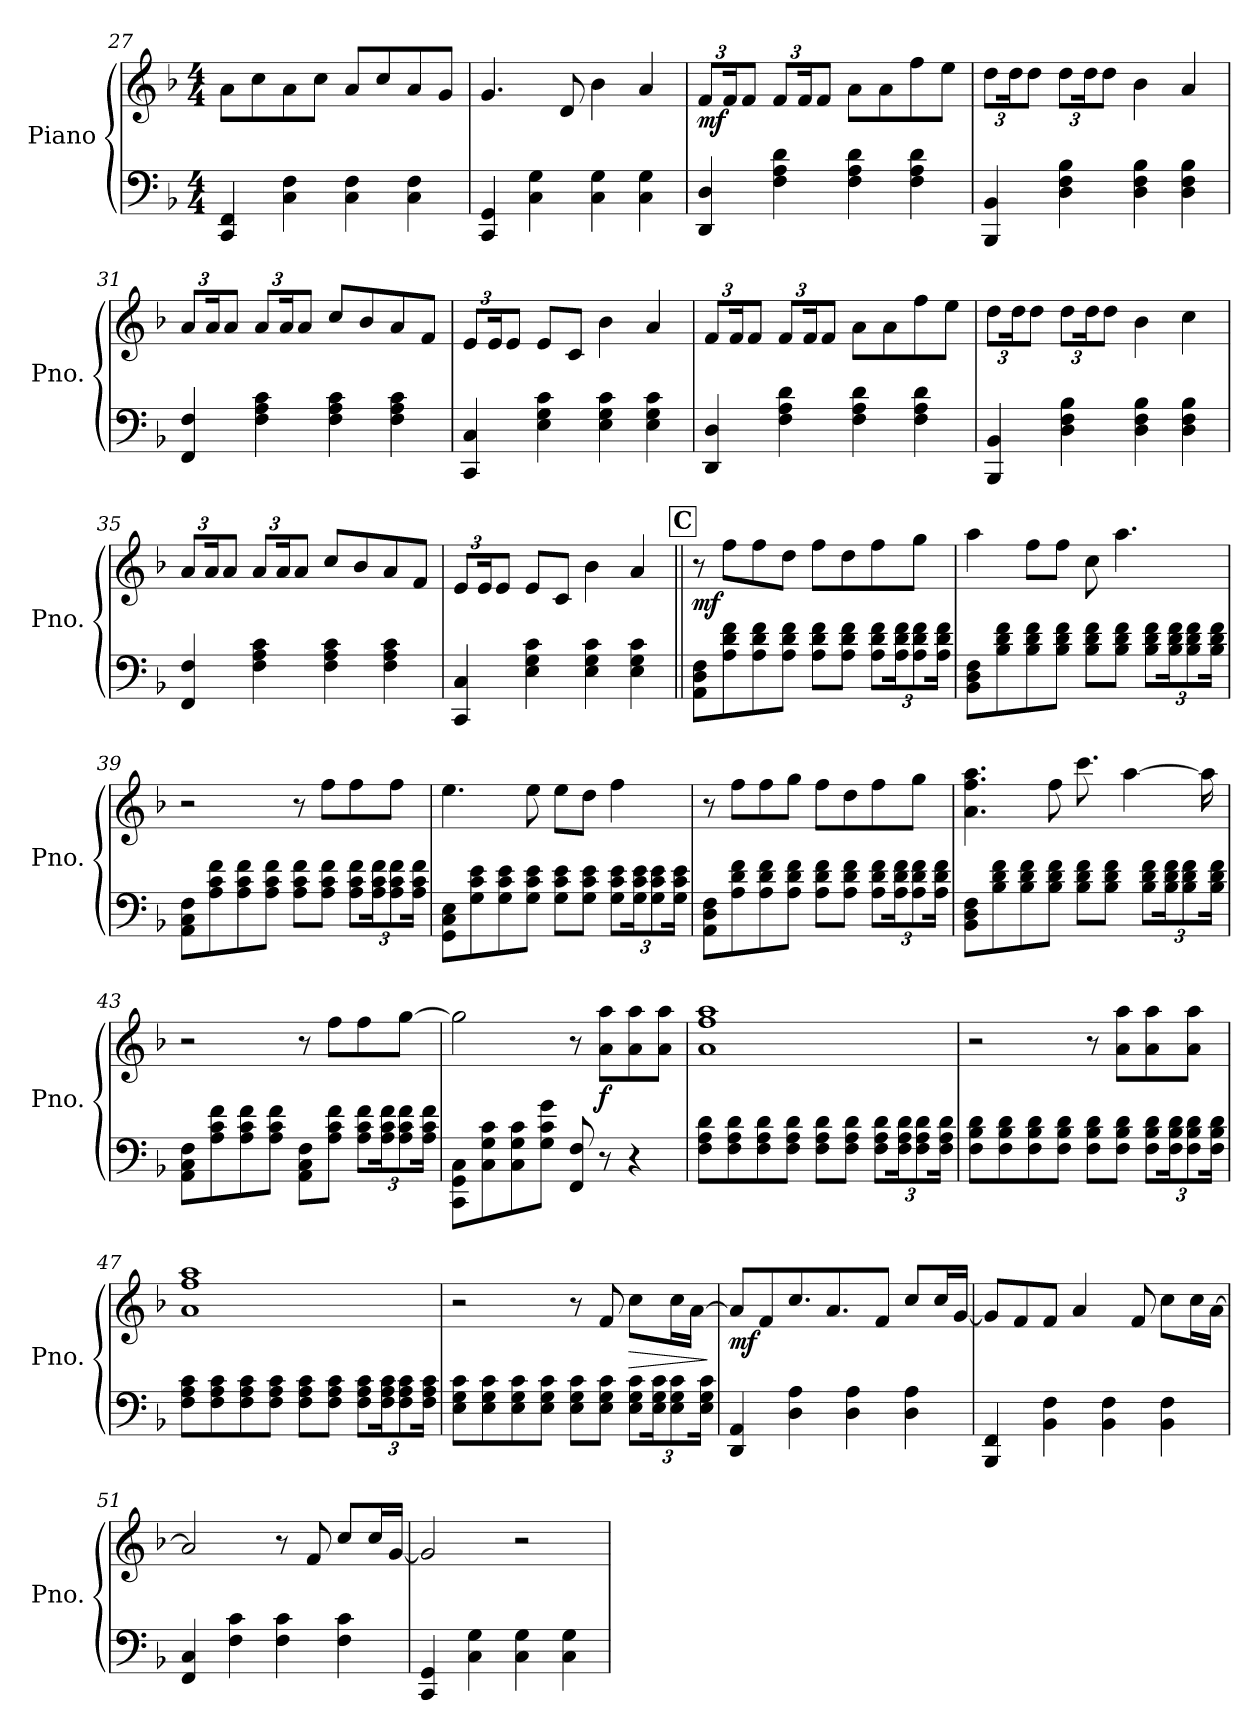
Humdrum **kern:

**kern	**kern	**dynam
*part1	*part1	*part1
*staff2	*staff1	*staff1/2
*I"Piano	*	*
*I'Pno.	*	*
!!LO:PB:g=z
*clefF4	*clefG2	*
*k[b-]	*k[b-]	*
*M4/4	*M4/4	*
=27	=27	=27
4CC/ 4FF/	8a\L	.
.	8cc\	.
4C\ 4F\	8a\	.
.	8cc\J	.
4C\ 4F\	8a/L	.
.	8cc/	.
4C\ 4F\	8a/	.
.	8g/J	.
=28	=28	=28
4CC/ 4GG/	4.g/	.
4C\ 4G\	.	.
.	8d/	.
4C\ 4G\	4b-\	.
4C\ 4G\	4a/	.
=29	=29	=29
*	*Xbrackettup	*
!	!	!LO:DY:b
4DD/ 4D/	12f/L	mf
.	24f/K	.
.	8f/J	.
4F\ 4A\ 4d\	12f/L	.
.	24f/K	.
.	8f/J	.
4F\ 4A\ 4d\	8a\L	.
.	8a\	.
4F\ 4A\ 4d\	8ff\	.
.	8ee\J	.
=30	=30	=30
4BBB-/ 4BB-/	12dd\L	.
.	24dd\K	.
.	8dd\J	.
4D\ 4F\ 4B-\	12dd\L	.
.	24dd\K	.
.	8dd\J	.
4D\ 4F\ 4B-\	4b-\	.
4D\ 4F\ 4B-\	4a/	.
=31	=31	=31
4FF/ 4F/	12a/L	.
.	24a/K	.
.	8a/J	.
4F\ 4A\ 4c\	12a/L	.
.	24a/K	.
.	8a/J	.
4F\ 4A\ 4c\	8cc/L	.
.	8b-/	.
4F\ 4A\ 4c\	8a/	.
.	8f/J	.
!!LO:LB:g=z
=32	=32	=32
4CC/ 4C/	12e/L	.
.	24e/K	.
.	8e/J	.
4E\ 4G\ 4c\	8e/L	.
.	8c/J	.
4E\ 4G\ 4c\	4b-\	.
4E\ 4G\ 4c\	4a/	.
=33	=33	=33
4DD/ 4D/	12f/L	.
.	24f/K	.
.	8f/J	.
4F\ 4A\ 4d\	12f/L	.
.	24f/K	.
.	8f/J	.
4F\ 4A\ 4d\	8a\L	.
.	8a\	.
4F\ 4A\ 4d\	8ff\	.
.	8ee\J	.
=34	=34	=34
4BBB-/ 4BB-/	12dd\L	.
.	24dd\K	.
.	8dd\J	.
4D\ 4F\ 4B-\	12dd\L	.
.	24dd\K	.
.	8dd\J	.
4D\ 4F\ 4B-\	4b-\	.
4D\ 4F\ 4B-\	4cc\	.
=35	=35	=35
4FF/ 4F/	12a/L	.
.	24a/K	.
.	8a/J	.
4F\ 4A\ 4c\	12a/L	.
.	24a/K	.
.	8a/J	.
4F\ 4A\ 4c\	8cc/L	.
.	8b-/	.
4F\ 4A\ 4c\	8a/	.
.	8f/J	.
=36	=36	=36
4CC/ 4C/	12e/L	.
.	24e/K	.
.	8e/J	.
4E\ 4G\ 4c\	8e/L	.
.	8c/J	.
4E\ 4G\ 4c\	4b-\	.
4E\ 4G\ 4c\	4a/	.
!!LO:LB:g=z
!!LO:REH:place=s1:a:B:fs=14:t=C
=37||	=37||	=37||
!	!	!LO:DY:b
8AA\ 8D\ 8F\L	8r	mf
8A\ 8d\ 8f\	8ff\L	.
8A\ 8d\ 8f\	8ff\	.
8A\ 8d\ 8f\J	8dd\J	.
8A\ 8d\ 8f\L	8ff\L	.
8A\ 8d\ 8f\J	8dd\	.
*Xbrackettup	*	*
12A\ 12d\ 12f\L	8ff\	.
24A\ 24d\ 24f\K	.	.
12A\ 12d\ 12f\	8gg\J	.
24A\ 24d\ 24f\Jk	.	.
=38	=38	=38
8BB-\ 8D\ 8F\L	4aa\	.
8B-\ 8d\ 8f\	.	.
8B-\ 8d\ 8f\	8ff\L	.
8B-\ 8d\ 8f\J	8ff\J	.
8B-\ 8d\ 8f\L	8cc\	.
8B-\ 8d\ 8f\J	4.aa\	.
12B-\ 12d\ 12f\L	.	.
24B-\ 24d\ 24f\K	.	.
12B-\ 12d\ 12f\	.	.
24B-\ 24d\ 24f\Jk	.	.
=39	=39	=39
8AA\ 8C\ 8F\L	2r	.
8A\ 8c\ 8f\	.	.
8A\ 8c\ 8f\	.	.
8A\ 8c\ 8f\J	.	.
8A\ 8c\ 8f\L	8r	.
8A\ 8c\ 8f\J	8ff\L	.
12A\ 12c\ 12f\L	8ff\	.
24A\ 24c\ 24f\K	.	.
12A\ 12c\ 12f\	8ff\J	.
24A\ 24c\ 24f\Jk	.	.
!!LO:LB:g=z
=40	=40	=40
8GG\ 8C\ 8E\L	4.ee\	.
8G\ 8c\ 8e\	.	.
8G\ 8c\ 8e\	.	.
8G\ 8c\ 8e\J	8ee\	.
8G\ 8c\ 8e\L	8ee\L	.
8G\ 8c\ 8e\J	8dd\J	.
12G\ 12c\ 12e\L	4ff\	.
24G\ 24c\ 24e\K	.	.
12G\ 12c\ 12e\	.	.
24G\ 24c\ 24e\Jk	.	.
=41	=41	=41
8AA\ 8D\ 8F\L	8r	.
8A\ 8d\ 8f\	8ff\L	.
8A\ 8d\ 8f\	8ff\	.
8A\ 8d\ 8f\J	8gg\J	.
8A\ 8d\ 8f\L	8ff\L	.
8A\ 8d\ 8f\J	8dd\	.
12A\ 12d\ 12f\L	8ff\	.
24A\ 24d\ 24f\K	.	.
12A\ 12d\ 12f\	8gg\J	.
24A\ 24d\ 24f\Jk	.	.
=42	=42	=42
8BB-\ 8D\ 8F\L	4.a\ 4.ff\ 4.aa\	.
8B-\ 8d\ 8f\	.	.
8B-\ 8d\ 8f\	.	.
8B-\ 8d\ 8f\J	8ff\	.
8B-\ 8d\ 8f\L	8.ccc\	.
8B-\ 8d\ 8f\J	.	.
.	[4aa\	.
12B-\ 12d\ 12f\L	.	.
24B-\ 24d\ 24f\K	.	.
12B-\ 12d\ 12f\	.	.
.	16aa\]	.
24B-\ 24d\ 24f\Jk	.	.
!!LO:LB:g=z
=43	=43	=43
8AA\ 8C\ 8F\L	2r	.
8A\ 8c\ 8f\	.	.
8A\ 8c\ 8f\	.	.
8A\ 8c\ 8f\J	.	.
8AA\ 8C\ 8F\L	8r	.
8A\ 8c\ 8f\J	8ff\L	.
12A\ 12c\ 12f\L	8ff\	.
24A\ 24c\ 24f\K	.	.
12A\ 12c\ 12f\	[8gg\J	.
24A\ 24c\ 24f\Jk	.	.
=44	=44	=44
8CC\ 8GG\ 8C\L	2gg\]	.
8C\ 8G\ 8c\	.	.
8C\ 8G\ 8c\	.	.
8G\ 8c\ 8g\J	.	.
8FF/ 8F/	8r	.
!	!	!LO:DY:b
8r	8a\ 8aa\L	f
4r	8a\ 8aa\	.
.	8a\ 8aa\J	.
=45	=45	=45
8F\ 8A\ 8d\L	1a 1ff 1aa	.
8F\ 8A\ 8d\	.	.
8F\ 8A\ 8d\	.	.
8F\ 8A\ 8d\J	.	.
8F\ 8A\ 8d\L	.	.
8F\ 8A\ 8d\J	.	.
12F\ 12A\ 12d\L	.	.
24F\ 24A\ 24d\K	.	.
12F\ 12A\ 12d\	.	.
24F\ 24A\ 24d\Jk	.	.
!!LO:PB:g=z
=46	=46	=46
8F\ 8B-\ 8d\L	2r	.
8F\ 8B-\ 8d\	.	.
8F\ 8B-\ 8d\	.	.
8F\ 8B-\ 8d\J	.	.
8F\ 8B-\ 8d\L	8r	.
8F\ 8B-\ 8d\J	8a\ 8aa\L	.
12F\ 12B-\ 12d\L	8a\ 8aa\	.
24F\ 24B-\ 24d\K	.	.
12F\ 12B-\ 12d\	8a\ 8aa\J	.
24F\ 24B-\ 24d\Jk	.	.
=47	=47	=47
8F\ 8A\ 8c\L	1a 1ff 1aa	.
8F\ 8A\ 8c\	.	.
8F\ 8A\ 8c\	.	.
8F\ 8A\ 8c\J	.	.
8F\ 8A\ 8c\L	.	.
8F\ 8A\ 8c\J	.	.
12F\ 12A\ 12c\L	.	.
24F\ 24A\ 24c\K	.	.
12F\ 12A\ 12c\	.	.
24F\ 24A\ 24c\Jk	.	.
=48	=48	=48
8E\ 8G\ 8c\L	2r	.
8E\ 8G\ 8c\	.	.
8E\ 8G\ 8c\	.	.
8E\ 8G\ 8c\J	.	.
8E\ 8G\ 8c\L	8r	.
8E\ 8G\ 8c\J	8f/	.
!	!	!LO:HP:b
12E\ 12G\ 12c\L	8cc\L	>
24E\ 24G\ 24c\K	.	.
12E\ 12G\ 12c\	16cc\L	.
.	[16a\JJ	.
24E\ 24G\ 24c\Jk	.	.
.	.	]
!!LO:LB:g=z
=49	=49	=49
!	!	!LO:DY:b
4DD/ 4AA/	8a/L]	mf
.	8f/	.
4D\ 4A\	8.cc/	.
.	8.a/	.
4D\ 4A\	.	.
.	8f/J	.
4D\ 4A\	8cc/L	.
.	16cc/L	.
.	[16g/JJ	.
=50	=50	=50
4BBB-/ 4FF/	8g/L]	.
.	8f/	.
4BB-\ 4F\	8f/J	.
.	4a/	.
4BB-\ 4F\	.	.
.	8f/	.
4BB-\ 4F\	8cc\L	.
.	16cc\L	.
.	[16a\JJ	.
=51	=51	=51
4FF/ 4C/	2a/]	.
4F\ 4c\	.	.
4F\ 4c\	8r	.
.	8f/	.
4F\ 4c\	8cc/L	.
.	16cc/L	.
.	[16g/JJ	.
=52	=52	=52
4CC/ 4GG/	2g/]	.
4C\ 4G\	.	.
4C\ 4G\	2r	.
4C\ 4G\	.	.
=	=	=
*-	*-	*-
